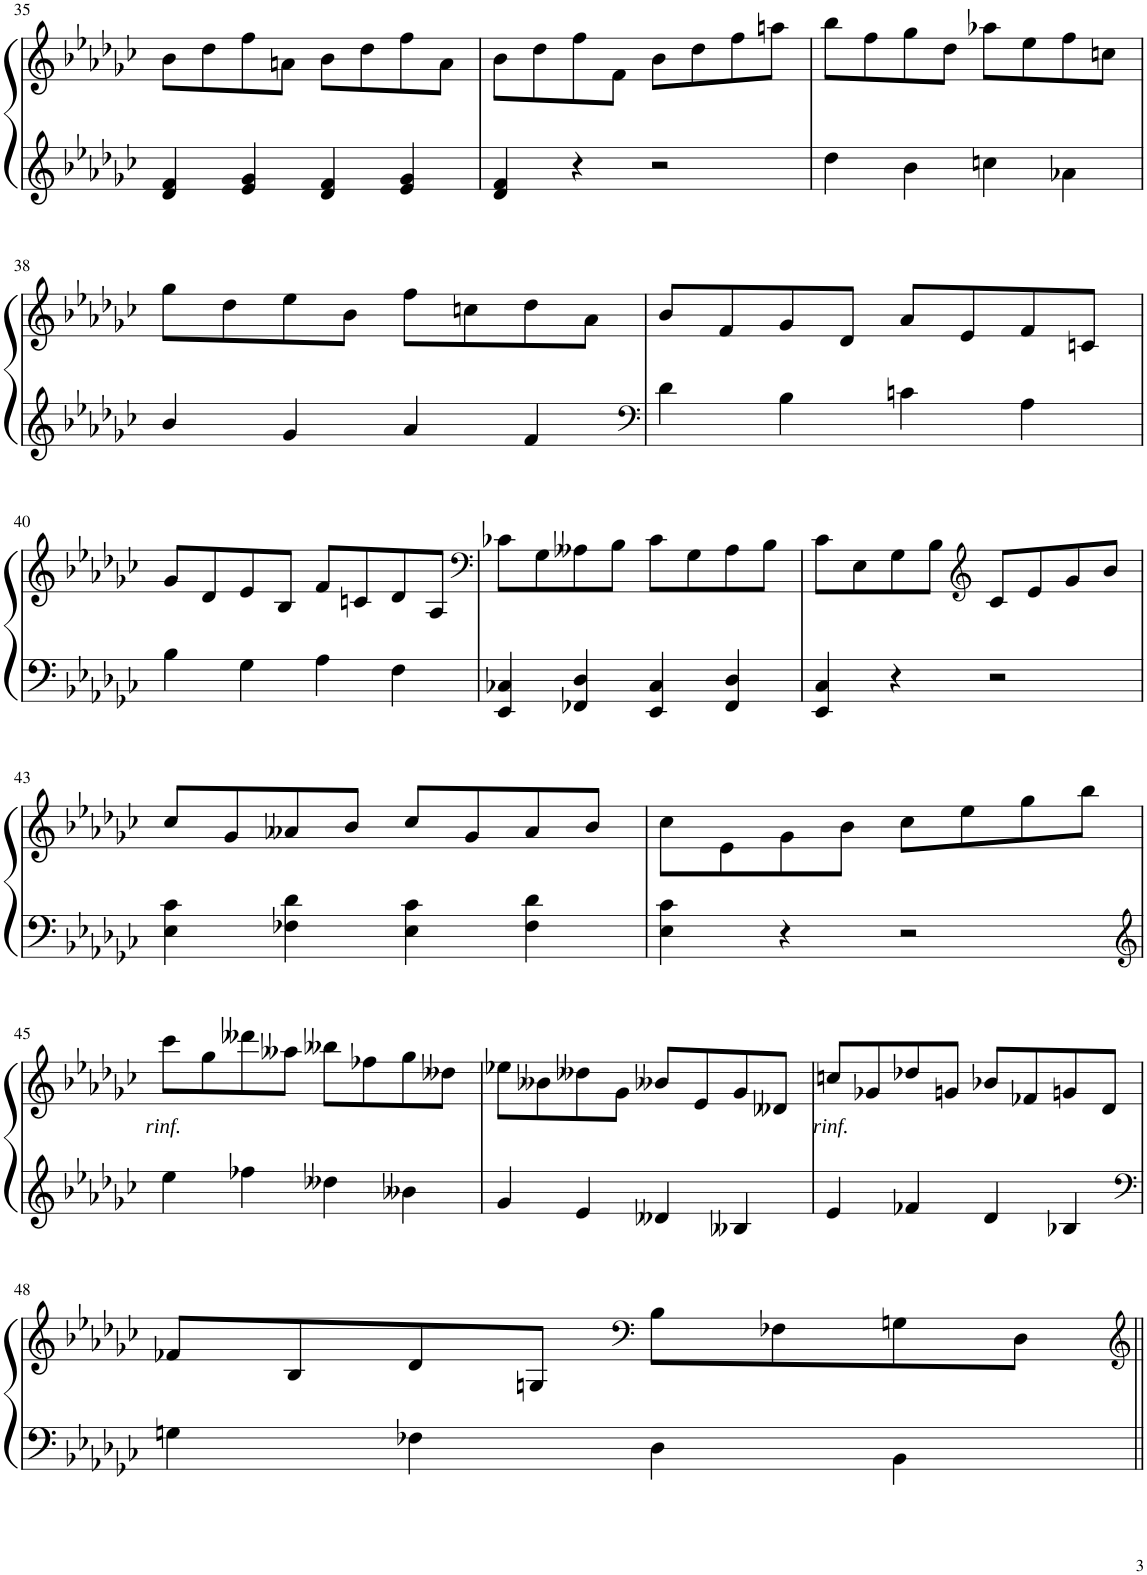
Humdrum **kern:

**kern	**kern	**dynam
*part1	*part1	*part1
*staff2	*staff1	*staff1/2
*I"Piano	*	*
*I'Pno	*	*
!!LO:PB:g=z
*clefG2	*clefG2	*
*k[b-e-a-d-g-c-]	*k[b-e-a-d-g-c-]	*
*M4/4	*M4/4	*
*met(c|)	*met(c|)	*
=35	=35	=35
4d-/' 4f/'	8b-\L	.
.	8dd-\	.
4e-/' 4g-/'	8ff\	.
.	8an\J	.
4d-/' 4f/'	8b-\L	.
.	8dd-\	.
4e-/' 4g-/'	8ff\	.
.	8a\J	.
=36	=36	=36
4d-/' 4f/'	8b-\L	.
.	8dd-\	.
4r	8ff\	.
.	8f\J	.
2r	8b-\L	.
.	8dd-\	.
.	8ff\	.
.	8aan\J	.
=37	=37	=37
4dd-'\	8bb-\L	.
.	8ff\	.
4b-'\	8gg-\	.
.	8dd-\J	.
4ccn'\	8aa-X\L	.
.	8ee-\	.
4a-X'\	8ff\	.
.	8ccn\J	.
!!LO:LB:g=z
=38	=38	=38
4b-'/	8gg-\L	.
.	8dd-\	.
4g-'/	8ee-\	.
.	8b-\J	.
4a-'/	8ff\L	.
.	8ccn\	.
4f'/	8dd-\	.
.	8a-\J	.
=39	=39	=39
*clefF4	*	*
4d-'\	8b-/L	.
.	8f/	.
4B-'\	8g-/	.
.	8d-/J	.
4cn'\	8a-/L	.
.	8e-/	.
4A-'\	8f/	.
.	8cn/J	.
!!LO:LB:g=z
=40	=40	=40
4B-'\	8g-/L	.
.	8d-/	.
4G-'\	8e-/	.
.	8B-/J	.
4A-'\	8f/L	.
.	8cn/	.
4F'\	8d-/	.
.	8A-/J	.
=41	=41	=41
*	*clefF4	*
4EE-/' 4C-X/'	8c-X\L	.
.	8G-\	.
4FF-X/' 4D-/'	8A--X\	.
.	8B-\J	.
4EE-/' 4C-/'	8c-\L	.
.	8G-\	.
4FF-/' 4D-/'	8A--\	.
.	8B-\J	.
=42	=42	=42
4EE-/' 4C-/'	8c-\L	.
.	8E-\	.
4r	8G-\	.
.	8B-\J	.
*	*clefG2	*
2r	8c-/L	.
.	8e-/	.
.	8g-/	.
.	8b-/J	.
!!LO:LB:g=z
=43	=43	=43
4E-\' 4c-\'	8cc-/L	.
.	8g-/	.
4F-X\' 4d-\'	8a--X/	.
.	8b-/J	.
4E-\' 4c-\'	8cc-/L	.
.	8g-/	.
4F-\' 4d-\'	8a--/	.
.	8b-/J	.
=44	=44	=44
4E-\' 4c-\'	8cc-\L	.
.	8e-\	.
4r	8g-\	.
.	8b-\J	.
2r	8cc-\L	.
.	8ee-\	.
.	8gg-\	.
.	8bb-\J	.
!!LO:LB:g=z
=45	=45	=45
*clefG2	*	*
!	!	!LO:DY:b
4ee-'\	8ccc-\L	other-dynamics
.	8gg-\	.
4ff-X'\	8ddd--X\	.
.	8aa--X\J	.
4dd--X'\	8bb--X\L	.
.	8ff-X\	.
4b--X'\	8gg-\	.
.	8dd--X\J	.
=46	=46	=46
4g-'/	8ee-X\L	.
.	8b--X\	.
4e-'/	8dd--X\	.
.	8g-\J	.
4d--X'/	8b--X/L	.
.	8e-/	.
4B--X'/	8g-/	.
.	8d--X/J	.
=47	=47	=47
!	!	!LO:DY:b
4e-'/	8ccn/L	other-dynamics
.	8g-X/	.
4f-X'/	8dd-X/	.
.	8gn/J	.
4d-'/	8b-X/L	.
.	8f-X/	.
4B-X'/	8gn/	.
.	8d-/J	.
!!LO:LB:g=z
=48	=48	=48
*clefF4	*	*
4Gn'\	8f-X/L	.
.	8B-/	.
4F-X'\	8d-/	.
.	8Gn/J	.
*	*clefF4	*
4D-'\	8B-\L	.
.	8F-X\	.
4BB-'\	8Gn\	.
.	8D-\J	.
=||	=||	=||
*-	*-	*-
